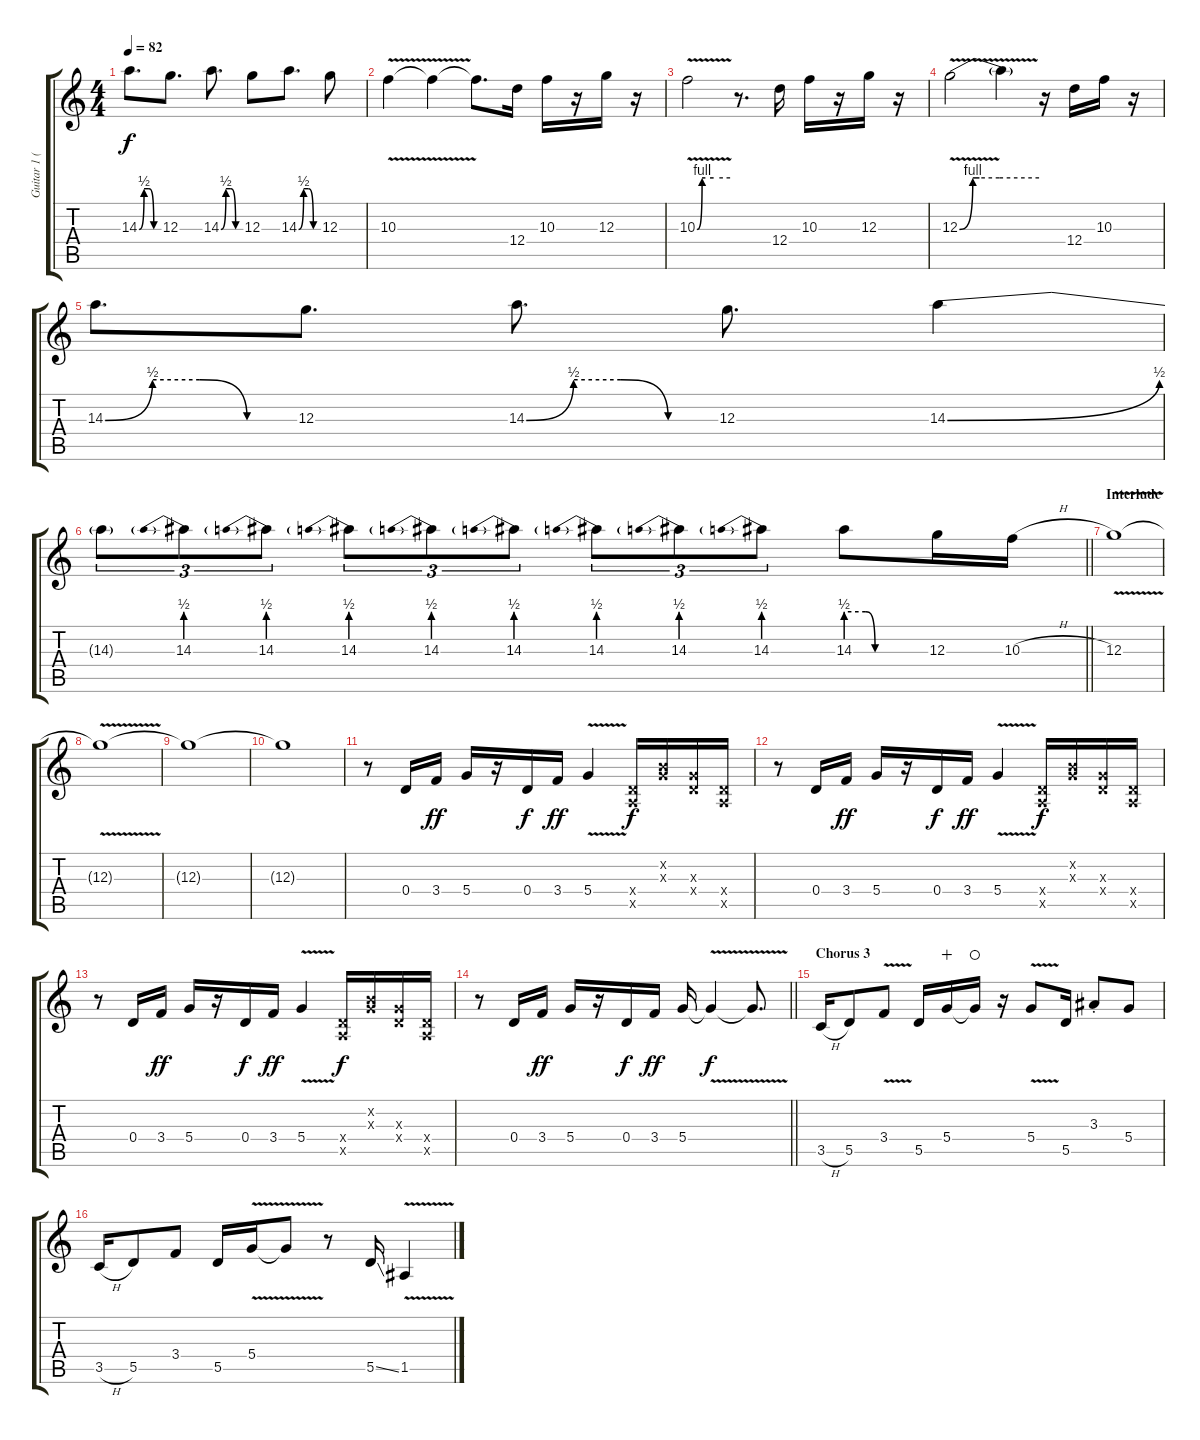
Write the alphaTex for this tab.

\track ("Guitar 1 (Dist/Wah)" "Guitar 1 (") {instrument distortionguitar}
\staff {score tabs}
\tuning (E4 B3 G3 D3 A2 E2) {hide}
\ts (4 4)
\tempo 82
\clef g2
\ks c
14.3{be (custom 0 0 15 2 30 2 45 0 60 0)}.8{d dy f} 12.3.8{d} 14.3{be (custom 0 0 15 2 30 2 45 0 60 0)}.8{d} 12.3.8 14.3{be (custom 0 0 15 2 30 2 45 0 60 0)}.8{d} 12.3.8 |
10.3{v}.4 10.3{t}.4 10.3{t}.8{d} 12.4.16 10.3.16 r.16 12.3.16 r.16 |
10.3{be (custom 0 0 9 4 15 4 30 4 60 4) v}.2 r.8{d} 12.4.16 10.3.16 r.16 12.3.16 r.16 |
12.3{be (custom 0 0 10 4 15 4 30 4 60 4) v}.2 12.3{t}.4 r.16 12.4.16 10.3.16 r.16 |
14.3{be (custom 0 0 15 2 30 2 45 0 60 0)}.8{d} 12.3.8{d} 14.3{be (custom 0 0 15 2 30 2 45 0 60 0)}.8{d} 12.3.8{d} 14.3{be (bend 0 0 60 2)}.4 |
\barLineRight lightlight
14.3{t}.8{tu (3 2)} 14.3{be (prebend 0 2 60 2)}.8{tu (3 2)} 14.3{be (prebend 0 2 60 2)}.8{tu (3 2)} 14.3{be (prebend 0 2 60 2)}.8{tu (3 2)} 14.3{be (prebend 0 2 60 2)}.8{tu (3 2)} 14.3{be (prebend 0 2 60 2)}.8{tu (3 2)} 14.3{be (prebend 0 2 60 2)}.8{tu (3 2)} 14.3{be (prebend 0 2 60 2)}.8{tu (3 2)} 14.3{be (prebend 0 2 60 2)}.8{tu (3 2)} 14.3{be (custom 0 2 15 2 22 0 40 0 60 0)}.8 12.3.16 10.3{h}.16 |
\section ("" "Interlude")
12.3{v}.1{volume 10} |
12.3{t}.1 |
12.3{t}.1 |
12.3{t}.1 |
r.8{volume 11} 0.4.16 3.4.16{dy ff} 5.4.16 r.16 0.4.16{dy f} 3.4.16{dy ff} 5.4{v}.4 (0.4{x} 0.5{x}).16{dy f} (0.2{x} 0.3{x}).16 (0.3{x} 0.4{x}).16 (0.4{x} 0.5{x}).16 |
r.8{volume 11} 0.4.16 3.4.16{dy ff} 5.4.16 r.16 0.4.16{dy f} 3.4.16{dy ff} 5.4{v}.4 (0.4{x} 0.5{x}).16{dy f} (0.2{x} 0.3{x}).16 (0.3{x} 0.4{x}).16 (0.4{x} 0.5{x}).16 |
r.8{volume 11} 0.4.16 3.4.16{dy ff} 5.4.16 r.16 0.4.16{dy f} 3.4.16{dy ff} 5.4{v}.4 (0.4{x} 0.5{x}).16{dy f} (0.2{x} 0.3{x}).16 (0.3{x} 0.4{x}).16 (0.4{x} 0.5{x}).16 |
\barLineRight lightlight
r.8{volume 11} 0.4.16 3.4.16{dy ff} 5.4.16 r.16 0.4.16{dy f} 3.4.16{dy ff} 5.4.16 5.4{v t}.4{dy f} 5.4{t}.8{d} |
\section ("" "Chorus 3")
3.5{h}.16 5.5.8 3.4{v}.8 5.5.16 5.4.16{wahc} 5.4{t}.16{waho} r.16 5.4{v}.8 5.5.16 3.3{st}.8 5.4.8 |
3.5{h}.16 5.5.8 3.4.8 5.5.16 5.4{v}.16 5.4{t}.8 r.8 5.5{ss}.16 1.5{v}.4
